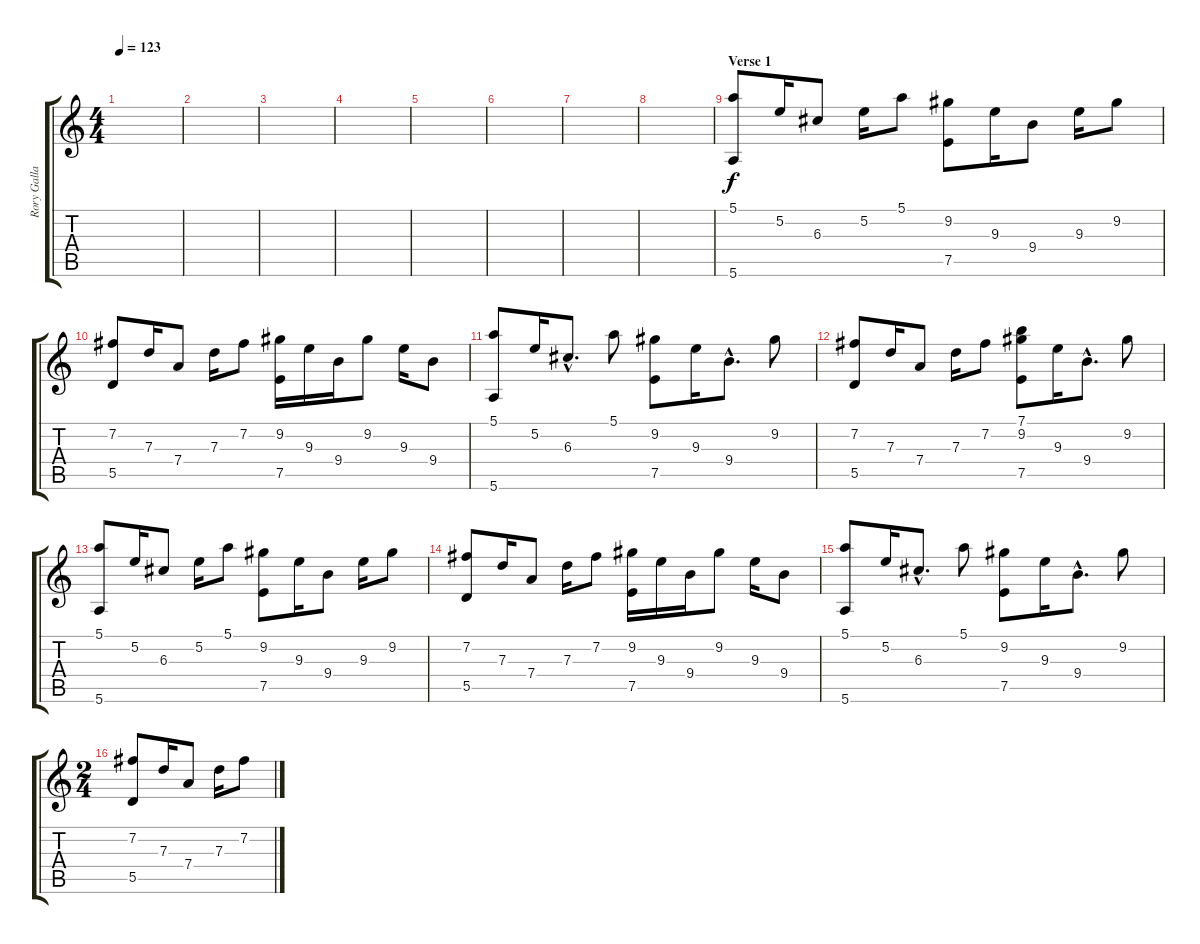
\track ("Rory Gallagher" "Rory Galla") {instrument electricguitarclean}
\staff {score tabs}
\tuning (E4 B3 G3 D3 A2 E2) {hide}
\ts (4 4)
\tempo 123
\clef g2
\ks c
|
|
|
|
|
|
|
|
\section ("" "Verse 1")
(5.1 5.6).8 5.2.16 6.3.8 5.2.16 5.1.8 (9.2 7.5).8 9.3.16 9.4.8 9.3.16 9.2.8 |
(7.2 5.5).8 7.3.16 7.4.8 7.3.16 7.2.8 (9.2 7.5).16 9.3.16 9.4.16 9.2.8 9.3.16 9.4.8 |
(5.1 5.6).8 5.2.16 6.3{hac}.8{d} 5.1.8 (9.2 7.5).8 9.3.16 9.4{hac}.8{d} 9.2.8 |
(7.2 5.5).8 7.3.16 7.4.8 7.3.16 7.2.8 (7.1 9.2 7.5).8 9.3.16 9.4{hac}.8{d} 9.2.8 |
(5.1 5.6).8 5.2.16 6.3.8 5.2.16 5.1.8 (9.2 7.5).8 9.3.16 9.4.8 9.3.16 9.2.8 |
(7.2 5.5).8 7.3.16 7.4.8 7.3.16 7.2.8 (9.2 7.5).16 9.3.16 9.4.16 9.2.8 9.3.16 9.4.8 |
(5.1 5.6).8 5.2.16 6.3{hac}.8{d} 5.1.8 (9.2 7.5).8 9.3.16 9.4{hac}.8{d} 9.2.8 |
\ts (2 4)
(7.2 5.5).8 7.3.16 7.4.8 7.3.16 7.2.8
